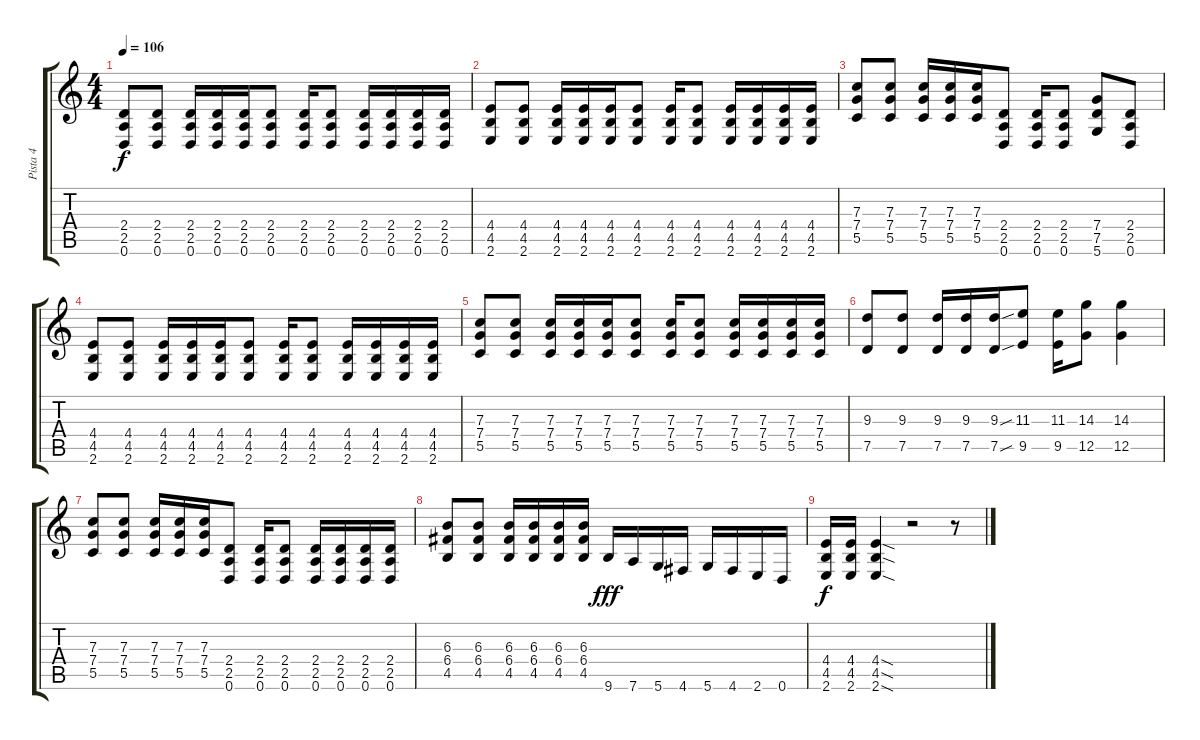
\track ("Pista 4" "Pista 4") {instrument overdrivenguitar}
\staff {score tabs}
\tuning (D4 A3 F3 C3 G2 D2) {hide}
\ts (4 4)
\tempo 106
\clef g2
\ks c
(2.4 2.5 0.6).8{dy f} (2.4 2.5 0.6).8 (2.4 2.5 0.6).16 (2.4 2.5 0.6).16 (2.4 2.5 0.6).16 (2.4 2.5 0.6).8 (2.4 2.5 0.6).16 (2.4 2.5 0.6).8 (2.4 2.5 0.6).16 (2.4 2.5 0.6).16 (2.4 2.5 0.6).16 (2.4 2.5 0.6).16 |
(4.4 4.5 2.6).8 (4.4 4.5 2.6).8 (4.4 4.5 2.6).16 (4.4 4.5 2.6).16 (4.4 4.5 2.6).16 (4.4 4.5 2.6).8 (4.4 4.5 2.6).16 (4.4 4.5 2.6).8 (4.4 4.5 2.6).16 (4.4 4.5 2.6).16 (4.4 4.5 2.6).16 (4.4 4.5 2.6).16 |
(7.3 7.4 5.5).8 (7.3 7.4 5.5).8 (7.3 7.4 5.5).16 (7.3 7.4 5.5).16 (7.3 7.4 5.5).16 (2.4 2.5 0.6).8 (2.4 2.5 0.6).16 (2.4 2.5 0.6).8 (7.4 7.5 5.6).8 (2.4 2.5 0.6).8 |
(4.4 4.5 2.6).8 (4.4 4.5 2.6).8 (4.4 4.5 2.6).16 (4.4 4.5 2.6).16 (4.4 4.5 2.6).16 (4.4 4.5 2.6).8 (4.4 4.5 2.6).16 (4.4 4.5 2.6).8 (4.4 4.5 2.6).16 (4.4 4.5 2.6).16 (4.4 4.5 2.6).16 (4.4 4.5 2.6).16 |
(7.3 7.4 5.5).8 (7.3 7.4 5.5).8 (7.3 7.4 5.5).16 (7.3 7.4 5.5).16 (7.3 7.4 5.5).16 (7.3 7.4 5.5).8 (7.3 7.4 5.5).16 (7.3 7.4 5.5).8 (7.3 7.4 5.5).16 (7.3 7.4 5.5).16 (7.3 7.4 5.5).16 (7.3 7.4 5.5).16 |
(9.3 7.5).8 (9.3 7.5).8 (9.3 7.5).16 (9.3 7.5).16 (9.3 7.5).16 (11.3{sib} 9.5{sib}).8 (11.3 9.5).16 (14.3 12.5).8 (14.3 12.5).4 |
(7.3 7.4 5.5).8 (7.3 7.4 5.5).8 (7.3 7.4 5.5).16 (7.3 7.4 5.5).16 (7.3 7.4 5.5).16 (2.4 2.5 0.6).8 (2.4 2.5 0.6).16 (2.4 2.5 0.6).8 (2.4 2.5 0.6).16 (2.4 2.5 0.6).16 (2.4 2.5 0.6).16 (2.4 2.5 0.6).16 |
(6.3 6.4 4.5).8 (6.3 6.4 4.5).8 (6.3 6.4 4.5).16 (6.3 6.4 4.5).16 (6.3 6.4 4.5).16 (6.3 6.4 4.5).16 9.6.16{dy fff} 7.6.16 5.6.16 4.6.16 5.6.16 4.6.16 2.6.16 0.6.16 |
(4.4 4.5 2.6).16{dy f} (4.4 4.5 2.6).16 (4.4{sod} 4.5{sod} 2.6{sod}).4 r.2 r.8
